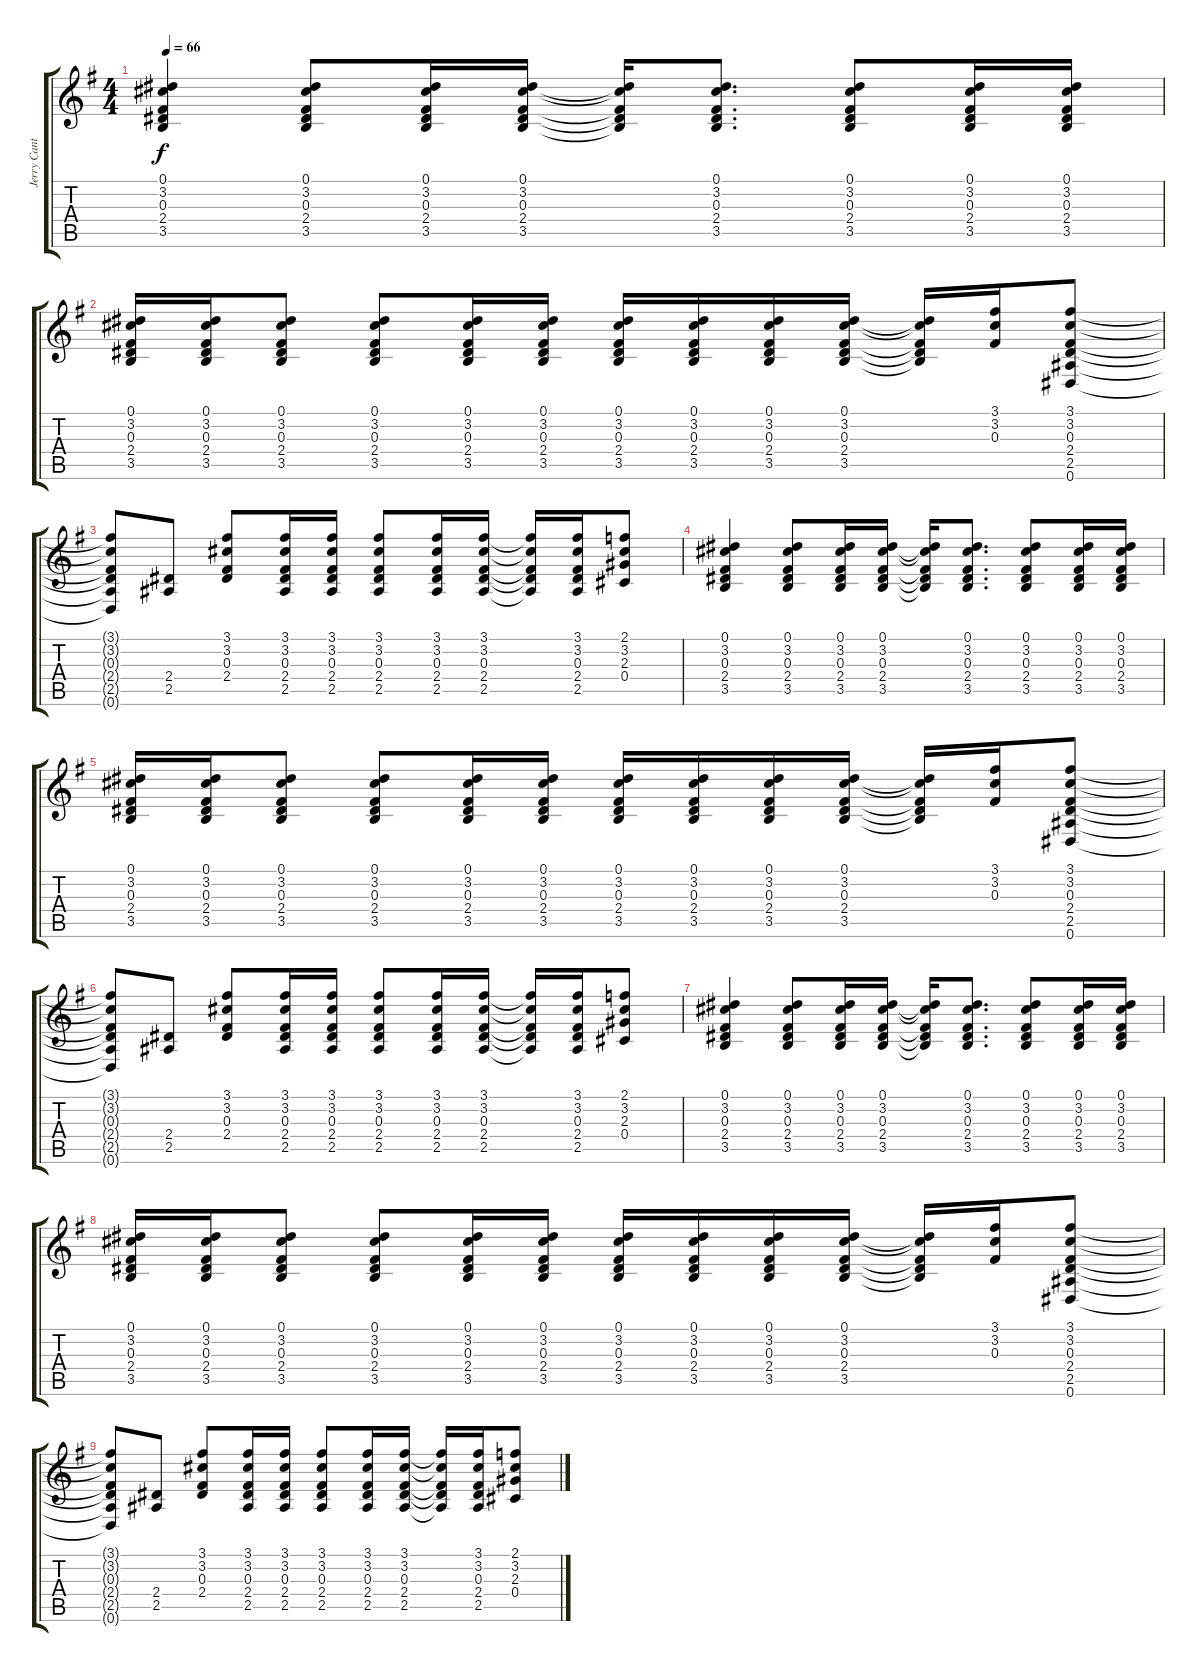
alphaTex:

\track ("Jerry Cantrell - Guitar 1" "Jerry Cant") {instrument acousticguitarnylon}
\staff {score tabs}
\tuning (Eb4 Bb3 Gb3 Db3 Ab2 Eb2) {hide}
\ts (4 4)
\tempo 66
\clef g2
\ks eminor
(0.1 3.2 0.3 2.4 3.5).4{dy f} (0.1 3.2 0.3 2.4 3.5).8 (0.1 3.2 0.3 2.4 3.5).16 (0.1 3.2 0.3 2.4 3.5).16 (0.1{t} 3.2{t} 0.3{t} 2.4{t} 3.5{t}).16 (0.1 3.2 0.3 2.4 3.5).8{d} (0.1 3.2 0.3 2.4 3.5).8 (0.1 3.2 0.3 2.4 3.5).16 (0.1 3.2 0.3 2.4 3.5).16 |
(0.1 3.2 0.3 2.4 3.5).16 (0.1 3.2 0.3 2.4 3.5).16 (0.1 3.2 0.3 2.4 3.5).8 (0.1 3.2 0.3 2.4 3.5).8 (0.1 3.2 0.3 2.4 3.5).16 (0.1 3.2 0.3 2.4 3.5).16 (0.1 3.2 0.3 2.4 3.5).16 (0.1 3.2 0.3 2.4 3.5).16 (0.1 3.2 0.3 2.4 3.5).16 (0.1 3.2 0.3 2.4 3.5).16 (0.1{t} 3.2{t} 0.3{t} 2.4{t} 3.5{t}).16 (3.1 3.2 0.3).16 (3.1 3.2 0.3 2.4 2.5 0.6).8 |
(3.1{t} 3.2{t} 0.3{t} 2.4{t} 2.5{t} 0.6{t}).8 (2.4 2.5).8 (3.1 3.2 0.3 2.4).8 (3.1 3.2 0.3 2.4 2.5).16 (3.1 3.2 0.3 2.4 2.5).16 (3.1 3.2 0.3 2.4 2.5).8 (3.1 3.2 0.3 2.4 2.5).16 (3.1 3.2 0.3 2.4 2.5).16 (3.1{t} 3.2{t} 0.3{t} 2.4{t} 2.5{t}).16 (3.1 3.2 0.3 2.4 2.5).16 (2.1 3.2 2.3 0.4).8 |
(0.1 3.2 0.3 2.4 3.5).4{volume 5} (0.1 3.2 0.3 2.4 3.5).8 (0.1 3.2 0.3 2.4 3.5).16 (0.1 3.2 0.3 2.4 3.5).16 (0.1{t} 3.2{t} 0.3{t} 2.4{t} 3.5{t}).16 (0.1 3.2 0.3 2.4 3.5).8{d} (0.1 3.2 0.3 2.4 3.5).8 (0.1 3.2 0.3 2.4 3.5).16 (0.1 3.2 0.3 2.4 3.5).16 |
(0.1 3.2 0.3 2.4 3.5).16{volume 4} (0.1 3.2 0.3 2.4 3.5).16 (0.1 3.2 0.3 2.4 3.5).8 (0.1 3.2 0.3 2.4 3.5).8 (0.1 3.2 0.3 2.4 3.5).16 (0.1 3.2 0.3 2.4 3.5).16 (0.1 3.2 0.3 2.4 3.5).16 (0.1 3.2 0.3 2.4 3.5).16 (0.1 3.2 0.3 2.4 3.5).16 (0.1 3.2 0.3 2.4 3.5).16 (0.1{t} 3.2{t} 0.3{t} 2.4{t} 3.5{t}).16 (3.1 3.2 0.3).16 (3.1 3.2 0.3 2.4 2.5 0.6).8 |
(3.1{t} 3.2{t} 0.3{t} 2.4{t} 2.5{t} 0.6{t}).8{volume 3} (2.4 2.5).8 (3.1 3.2 0.3 2.4).8 (3.1 3.2 0.3 2.4 2.5).16 (3.1 3.2 0.3 2.4 2.5).16 (3.1 3.2 0.3 2.4 2.5).8 (3.1 3.2 0.3 2.4 2.5).16 (3.1 3.2 0.3 2.4 2.5).16 (3.1{t} 3.2{t} 0.3{t} 2.4{t} 2.5{t}).16 (3.1 3.2 0.3 2.4 2.5).16 (2.1 3.2 2.3 0.4).8 |
(0.1 3.2 0.3 2.4 3.5).4{volume 2} (0.1 3.2 0.3 2.4 3.5).8 (0.1 3.2 0.3 2.4 3.5).16 (0.1 3.2 0.3 2.4 3.5).16 (0.1{t} 3.2{t} 0.3{t} 2.4{t} 3.5{t}).16 (0.1 3.2 0.3 2.4 3.5).8{d} (0.1 3.2 0.3 2.4 3.5).8 (0.1 3.2 0.3 2.4 3.5).16 (0.1 3.2 0.3 2.4 3.5).16 |
(0.1 3.2 0.3 2.4 3.5).16{volume 1} (0.1 3.2 0.3 2.4 3.5).16 (0.1 3.2 0.3 2.4 3.5).8 (0.1 3.2 0.3 2.4 3.5).8 (0.1 3.2 0.3 2.4 3.5).16 (0.1 3.2 0.3 2.4 3.5).16 (0.1 3.2 0.3 2.4 3.5).16 (0.1 3.2 0.3 2.4 3.5).16 (0.1 3.2 0.3 2.4 3.5).16 (0.1 3.2 0.3 2.4 3.5).16 (0.1{t} 3.2{t} 0.3{t} 2.4{t} 3.5{t}).16 (3.1 3.2 0.3).16 (3.1 3.2 0.3 2.4 2.5 0.6).8 |
(3.1{t} 3.2{t} 0.3{t} 2.4{t} 2.5{t} 0.6{t}).8{volume 0} (2.4 2.5).8 (3.1 3.2 0.3 2.4).8 (3.1 3.2 0.3 2.4 2.5).16 (3.1 3.2 0.3 2.4 2.5).16 (3.1 3.2 0.3 2.4 2.5).8 (3.1 3.2 0.3 2.4 2.5).16 (3.1 3.2 0.3 2.4 2.5).16 (3.1{t} 3.2{t} 0.3{t} 2.4{t} 2.5{t}).16 (3.1 3.2 0.3 2.4 2.5).16 (2.1 3.2 2.3 0.4).8
